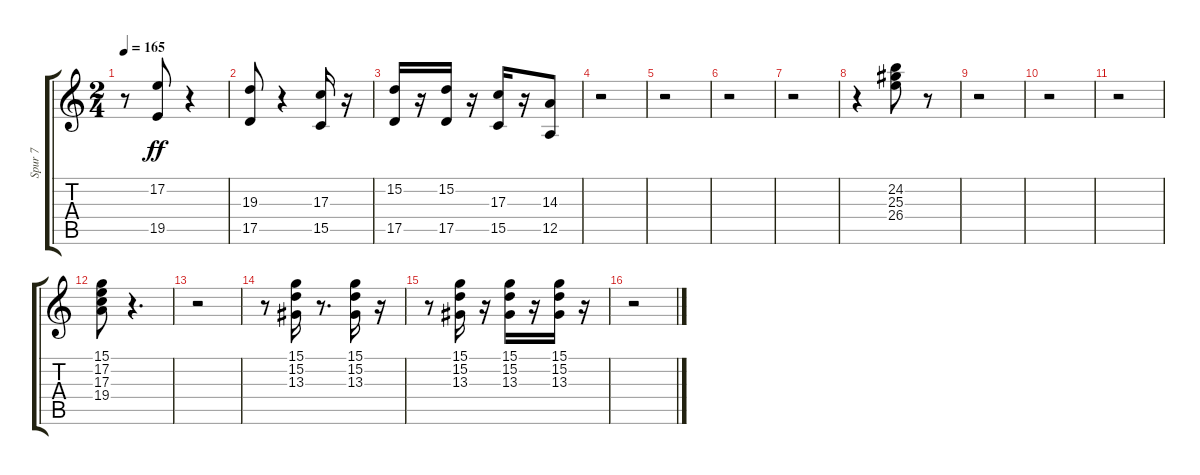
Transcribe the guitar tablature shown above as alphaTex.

\track ("Spur 7" "Spur 7") {instrument brasssection}
\staff {score tabs}
\tuning (E4 B3 G3 D3 A2 E2) {hide}
\ts (2 4)
\tempo 165
\clef g2
\ks c
r.8{dy ff} (17.2 19.5).8 r.4 |
(19.3 17.5).8 r.4 (17.3 15.5).16 r.16 |
(15.2 17.5).16 r.16 (15.2 17.5).16 r.16 (17.3 15.5).16 r.16 (14.3 12.5).8 |
r.2 |
r.2 |
r.2 |
r.2 |
r.4 (24.2 25.3 26.4).8 r.8 |
r.2 |
r.2 |
r.2 |
(15.1 17.2 17.3 19.4).8 r.4{d} |
r.2 |
r.8 (15.1 15.2 13.3).16 r.8{d} (15.1 15.2 13.3).16 r.16 |
r.8 (15.1 15.2 13.3).16 r.16 (15.1 15.2 13.3).16 r.16 (15.1 15.2 13.3).16 r.16 |
r.2
